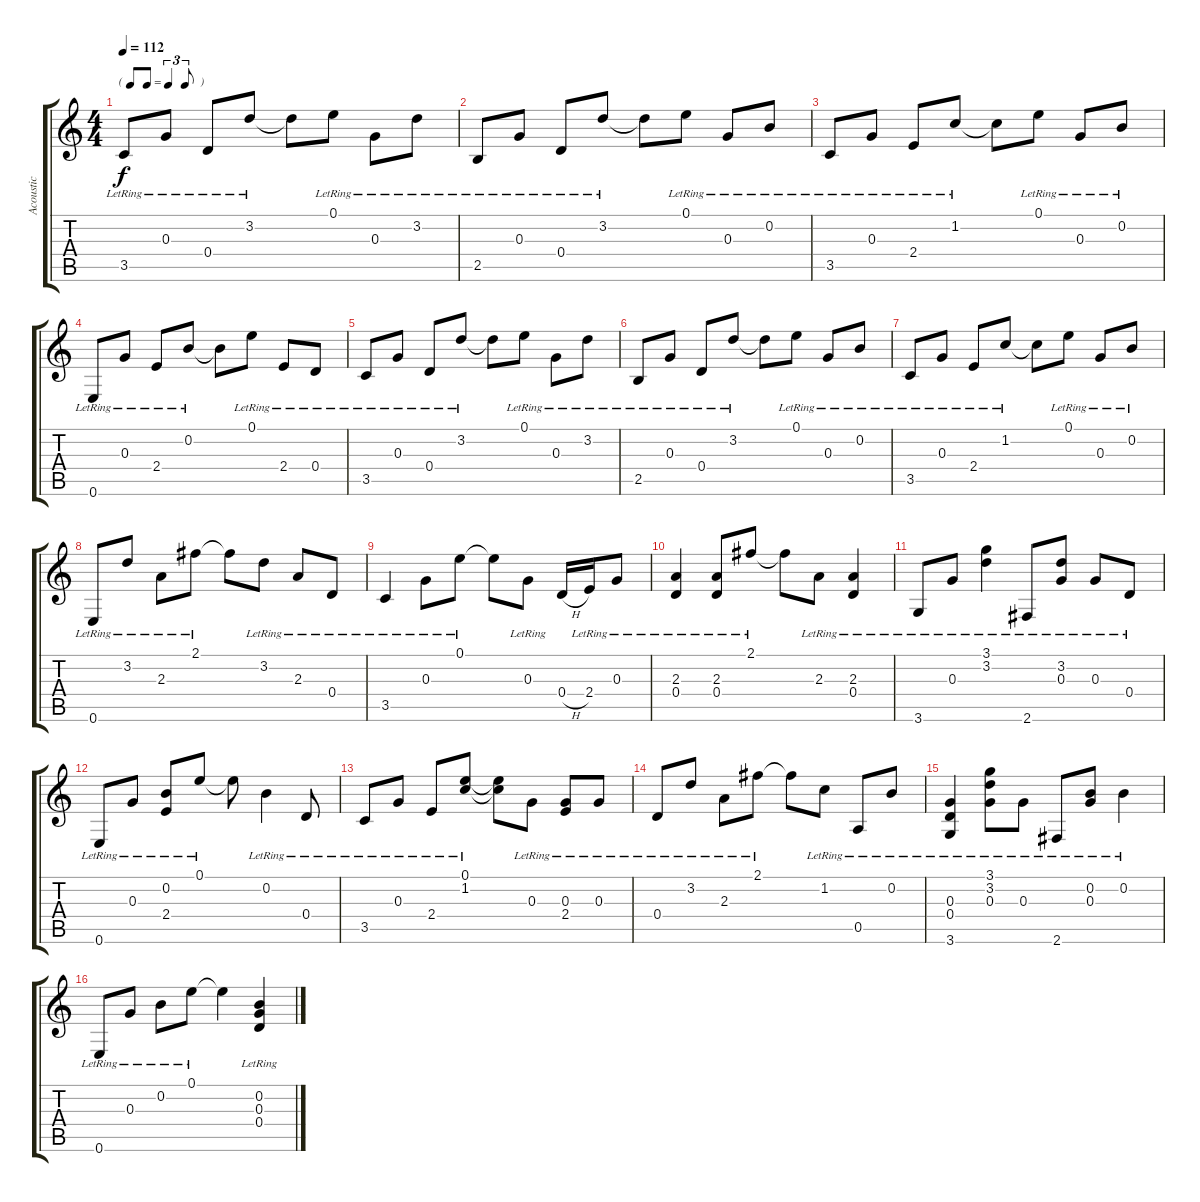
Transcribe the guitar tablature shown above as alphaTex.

\track ("Acoustic" "Acoustic") {instrument acousticguitarsteel}
\staff {score tabs}
\tuning (E4 B3 G3 D3 A2 E2) {hide}
\ts (4 4)
\tf triplet8th
\tempo 112
\clef g2
\ks c
3.5{lr}.8{dy f} 0.3{lr}.8 0.4{lr}.8 3.2{lr}.8 3.2{t}.8 0.1{lr}.8 0.3{lr}.8 3.2{lr}.8 |
2.5{lr}.8 0.3{lr}.8 0.4{lr}.8 3.2{lr}.8 3.2{t}.8 0.1{lr}.8 0.3{lr}.8 0.2{lr}.8 |
3.5{lr}.8 0.3{lr}.8 2.4{lr}.8 1.2{lr}.8 1.2{t}.8 0.1{lr}.8 0.3{lr}.8 0.2{lr}.8 |
0.6{lr}.8 0.3{lr}.8 2.4{lr}.8 0.2{lr}.8 0.2{t}.8 0.1{lr}.8 2.4{lr}.8 0.4{lr}.8 |
3.5{lr}.8 0.3{lr}.8 0.4{lr}.8 3.2{lr}.8 3.2{t}.8 0.1{lr}.8 0.3{lr}.8 3.2{lr}.8 |
2.5{lr}.8 0.3{lr}.8 0.4{lr}.8 3.2{lr}.8 3.2{t}.8 0.1{lr}.8 0.3{lr}.8 0.2{lr}.8 |
3.5{lr}.8 0.3{lr}.8 2.4{lr}.8 1.2{lr}.8 1.2{t}.8 0.1{lr}.8 0.3{lr}.8 0.2{lr}.8 |
0.6{lr}.8 3.2{lr}.8 2.3{lr}.8 2.1{lr}.8 2.1{t}.8 3.2{lr}.8 2.3{lr}.8 0.4{lr}.8 |
3.5{lr}.4 0.3{lr}.8 0.1{lr}.8 0.1{t}.8 0.3{lr}.8 0.4{h}.16 2.4{lr}.16 0.3{lr}.8 |
(2.3{lr} 0.4{lr}).4 (2.3{lr} 0.4{lr}).8 2.1{lr}.8 2.1{t}.8 2.3{lr}.8 (2.3{lr} 0.4{lr}).4 |
3.6{lr}.8 0.3{lr}.8 (3.1{lr} 3.2{lr}).4 2.6{lr}.8 (3.2{lr} 0.3{lr}).8 0.3{lr}.8 0.4{lr}.8 |
0.6{lr}.8 0.3{lr}.8 (0.2{lr} 2.4{lr}).8 0.1{lr}.8 0.1{t}.8 0.2{lr}.4 0.4{lr}.8 |
3.5{lr}.8 0.3{lr}.8 2.4{lr}.8 (0.1{lr} 1.2{lr}).8 (0.1{t} 1.2{t}).8 0.3{lr}.8 (0.3{lr} 2.4{lr}).8 0.3{lr}.8 |
0.4{lr}.8 3.2{lr}.8 2.3{lr}.8 2.1{lr}.8 2.1{t}.8 1.2{lr}.8 0.5{lr}.8 0.2{lr}.8 |
(0.3{lr} 0.4{lr} 3.6{lr}).4 (3.1{lr} 3.2{lr} 0.3{lr}).8 0.3{lr}.8 2.6{lr}.8 (0.2{lr} 0.3{lr}).8 0.2{lr}.4 |
0.6{lr}.8 0.3{lr}.8 0.2{lr}.8 0.1{lr}.8 0.1{t}.4 (0.2{lr} 0.3{lr} 0.4{lr}).4
